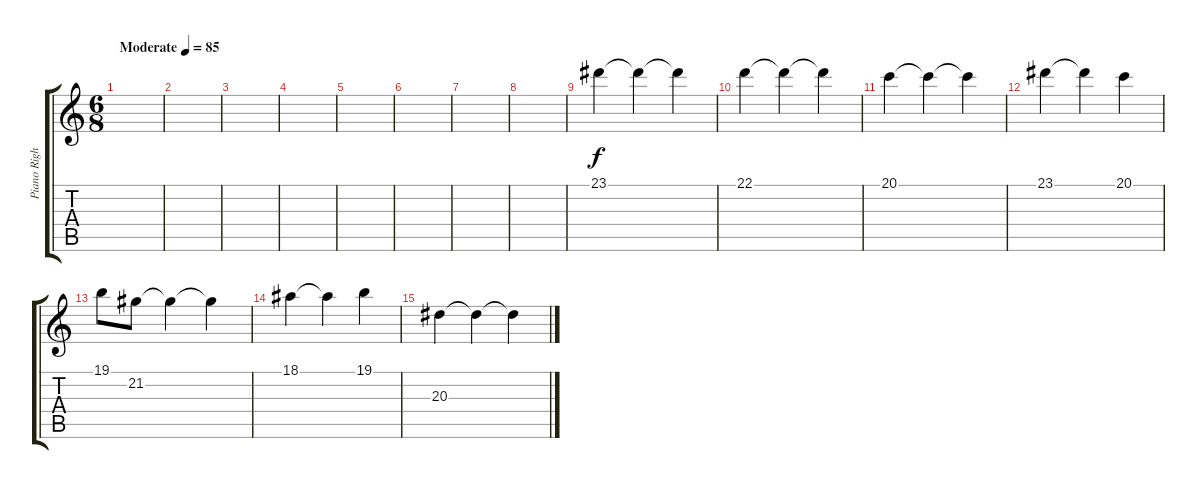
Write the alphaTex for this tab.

\track ("Piano Right Hand" "Piano Righ") {instrument brightacousticpiano}
\staff {score tabs}
\tuning (E4 B3 G3 D3 A2 E2) {hide}
\ts (6 8)
\tempo (85 "Moderate")
\clef g2
\ks c
|
|
|
|
|
|
|
|
23.1.4 23.1{t}.4 23.1{t}.4 |
22.1.4 22.1{t}.4 22.1{t}.4 |
20.1.4 20.1{t}.4 20.1{t}.4 |
23.1.4 23.1{t}.4 20.1.4 |
19.1.8 21.2.8 21.2{t}.4 21.2{t}.4 |
18.1.4 18.1{t}.4 19.1.4 |
20.3.4 20.3{t}.4 20.3{t}.4
